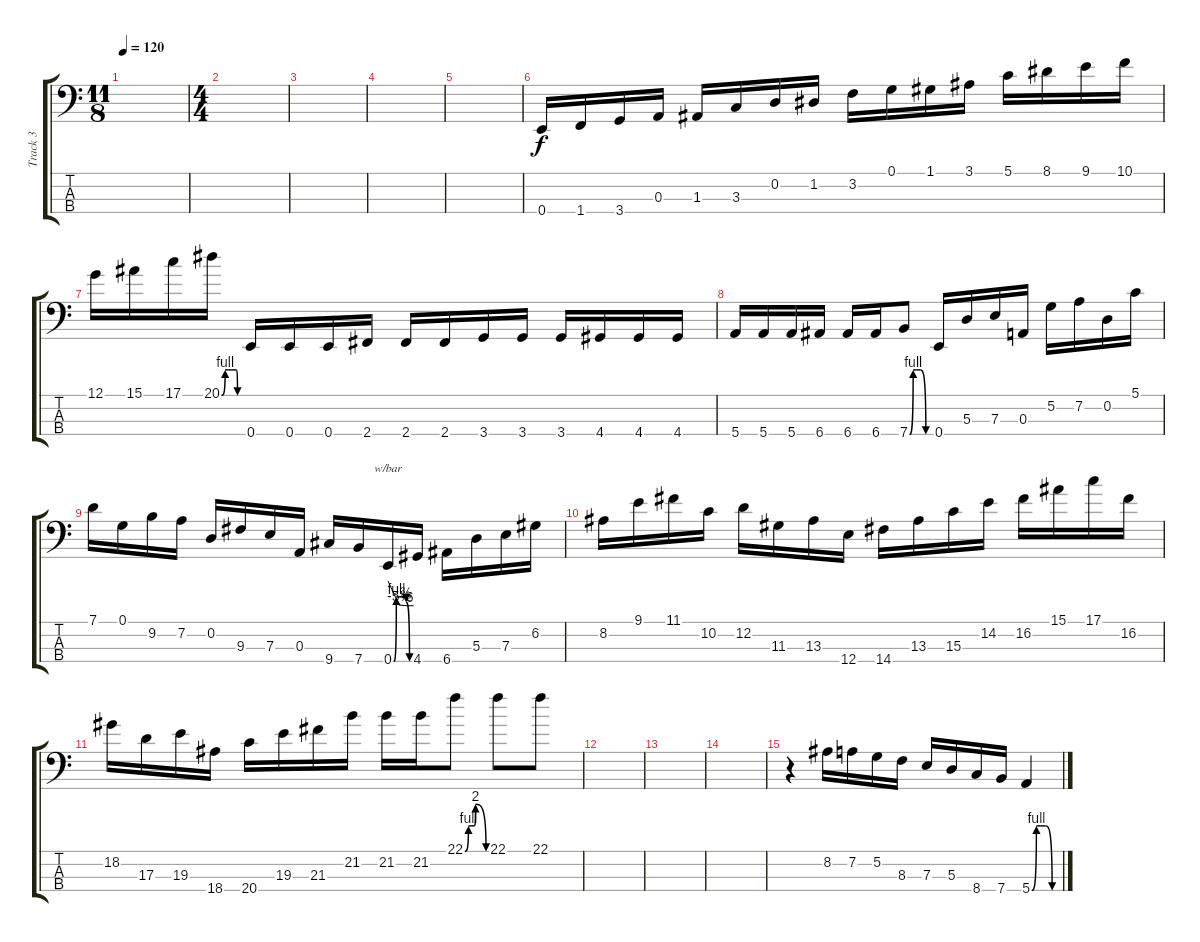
\track ("Track 3" "Track 3") {instrument electricbassfinger}
\staff {score tabs}
\tuning (G2 D2 A1 E1) {hide}
\ts (11 8)
\tempo 120
\clef f4
\ks c
|
\ts (4 4)
|
|
|
|
0.4.16{instrument slapbass1} 1.4.16 3.4.16 0.3.16 1.3.16 3.3.16 0.2.16 1.2.16 3.2.16 0.1.16 1.1.16 3.1.16 5.1.16 8.1.16 9.1.16 10.1.16 |
12.1.16 15.1.16 17.1.16 20.1{be (custom 0 0 10 4 20 4 29 4 41 4 45 0 60 0)}.16 0.4.16 0.4.16 0.4.16 2.4.16 2.4.16 2.4.16 3.4.16 3.4.16 3.4.16 4.4.16 4.4.16 4.4.16 |
5.4.16 5.4.16 5.4.16 6.4.16 6.4.16 6.4.16 7.4{be (custom 0 0 10 4 20 4 30 4 46 0 60 0)}.8 0.4.16 5.3.16 7.3.16 0.3.16 5.2.16 7.2.16 0.2.16 5.1.16 |
7.1.16 0.1.16 9.2.16 7.2.16 0.2.16 9.3.16 7.3.16 0.3.16 9.4.16 7.4.16 0.4{be (custom 0 0 10 4 20 4 30 4 45 4 47 3 60 0)}.16{tbe (custom default 0 0 26 -22 45 -24 60 -24)} 4.4.16 6.4.16 5.3.16 7.3.16 6.2.16 |
8.2.16 9.1.16 11.1.16 10.2.16 12.2.16 11.3.16 13.3.16 12.4.16 14.4.16 13.3.16 15.3.16 14.2.16 16.2.16 15.1.16 17.1.16 16.2.16 |
18.2.16 17.3.16 19.3.16 18.4.16 20.4.16 19.3.16 21.3.16 21.2.16 21.2.16 21.2.16 22.1{be (custom 0 0 10 4 20 4 27 4 30 8 60 0)}.8 22.1.8 22.1.8 |
|
|
|
r.4 8.2.16 7.2.16 5.2.16 8.3.16 7.3.16 5.3.16 8.4.16 7.4.16 5.4{be (custom 0 0 10 4 20 4 30 4 45 0 60 0)}.4
